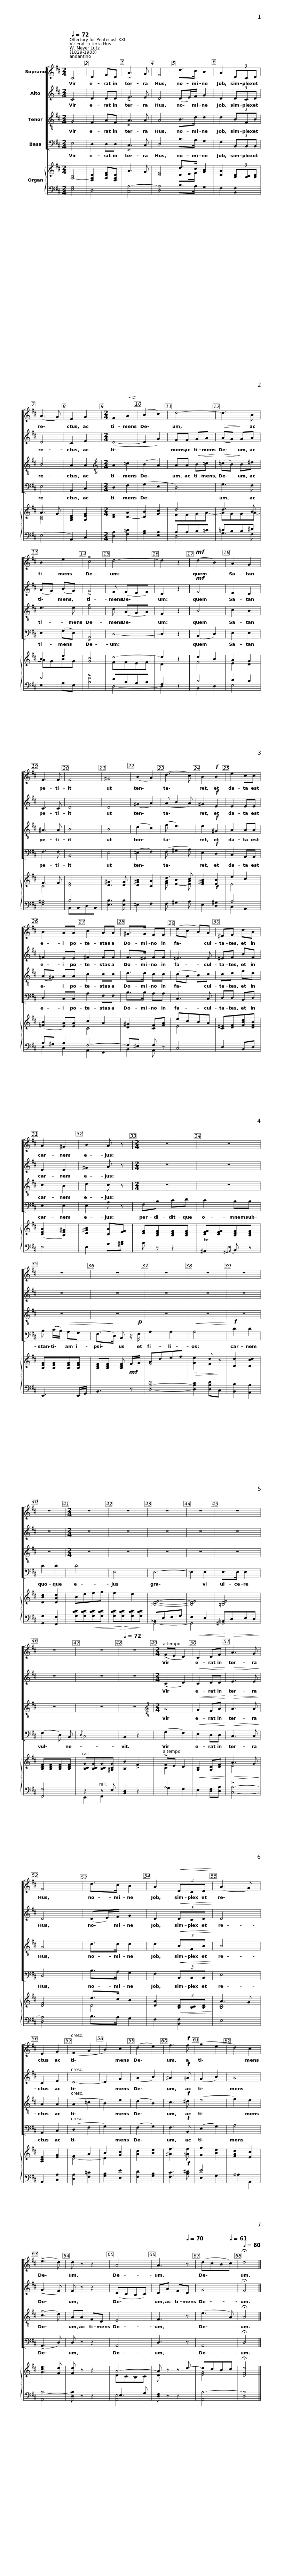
X:1
%%score [ 1 2 3 4 ] { ( 5 6 ) | ( 7 8 ) }
L:1/8
Q:1/4=72
M:2/4
I:linebreak $
K:D
V:1 treble
V:2 treble
V:3 treble-8
V:4 bass
V:5 treble
V:6 treble
V:7 bass
V:8 bass
V:1
 C4 | D2 FD | !>!A3 G | F4 | d>c B2 | %5
 A2 (3DCD | (A3 G) | E2 G2 |$[M:2/4] F2!<(! A2!<)! | (B2 c2) | %10
 d4- | d3 B | B2 e2 | !>!c4 | d4- | %15
 d2 z2 |$!mf! (d2 B2) | A2 G2 | F3 F | F4 | %20
 ^G4 | (B2 A2) | (d3 c) | B2!f! B2 |$ e2 cc | %25
 B2 AA | c2 AA | ^G>G FF | (ec B)A | ^EF dB | %30
 A2 ^G2 | B2 A z |$[M:2/4] z4 | z4 | z4 | %35
 z4 | z4 | z4 | z4 | z4 |$ %40
[M:2/4] z4 | z4 | z4 | z4 | z4 | %45
 z4 |[Q:1/4=69] z4[Q:1/4=65][Q:1/4=61][Q:1/4=60] |[Q:1/4=72] z4 |$[M:2/4] (!>!FE D2) |!<(! C2 DF!<)! | %50
!>(! A3 G!>)! | F4 | d>c B2 | A2!<(! (3DCD!<)! | (A3 G) |$ %55
 E2 G2 | (F2 A2 | B2) c2 | (d2 e2) | f3!f! f | %60
 (g2 e2 | d2) c2 |$ (!>!e3 d) | d z z2 | A4 | %65
 A3[Q:1/4=70] z |[Q:1/4=68] (d[Q:1/4=65]c[Q:1/4=63]B[Q:1/4=61]c) |[Q:1/4=60] !fermata!d4 |] %68
V:2
 C4 | D2 DD | !>!E3 E | D4 | (DE/)F/ G2 | %5
 D2 (3DCD | D4 | C2 E2 |$[M:2/4] (D4- | D2 G2) | %10
 FF GA |!>(! (AG)!>)! GA | (AG) (BG) | !>!G4 | F (FEF) | %15
 D2 z2 |$!mf! F4 | E2 D2 | C3 C | D4 | %20
 D4 | (^G2 A2) | (A B2 A) | ^G2!f! E2 |$ E2 EE | %25
 =F2 EE | ^F2 FF | F>^E FF | =E3 E | ^EF BF | %30
 E2 E2 | ^G2 A z |$[M:2/4] z4 | z4 | z4 | %35
 z4 | z4 | z4 | z4 | z4 |$ %40
[M:2/4] z4 | z4 | z4 | z4 | z4 | %45
 z4 | z4 | z4 |$[M:2/4] (!>!C2 D2) |!<(! C2 DD!<)! | %50
!>(! E3 E!>)! | D4 | (DE/)F/ G2 | D2!<(! (3DCD!<)! | D4 |$ %55
 C2 E2 | D4- | D2 G2 | (A2 B2) | ^A3!f! =A | %60
 (G2 B2) | A4 |$ (!>!G3 F) | F z z2 | (DCB,C) | %65
 DA FD | G4 | !fermata!F4 |] %68
V:3
 G4 | F2 AF | !>!A3 A | A4 | B>d d2 | %5
 d2 (3BFB | B4 | A2 A2 |$[M:2/4][K:treble-8] A2 =c2 | (B2 A2) | %10
 AA!<(! B=c!<)! |!>(! (=cB)!>)! B^d | e3 e | !>!e4 | d (AGA) | %15
 F2 z2 |$ B4 | c2 B2 | ^A3 A | B4 | %20
 B4 | (d2 c2) | (f e3) | e2!f! ^G2 |$ A2 AA | %25
 (A^G) AA | c2 cc | d>d cc | (cA B)c | cd fd | %30
 c2 B2 | d2 c z |$[M:2/4] z4 | z4 | z4 | %35
 z4 | z4 | z4 | z4 | z4 |$ %40
[M:2/4] z4 | z4 | z4 | z4 | z4 | %45
 z4 | z4 | z4 |$[M:2/4][K:treble-8] A4 |!<(! G2 FA!<)! | %50
!>(! A3 A!>)! | A4 | d>d d2 | d2!<(! (3BFB!<)! | B4 |$ %55
 A2 A2 | (A2 =c2 | B2) e2 | (d2 B2) | c3!f! ^d | %60
 (e4 | f2) e2 |$ (!>!c3 d) | AA FD | E4 | %65
 F3 z | (e3 A) | !fermata!A4 |] %68
V:4
 E,4 | D,2 D,D, | !>!C,3 C, | D,4 | B,>A, G,2 | %5
 F,2 (3B,,B,,B,, | E,4 | A,,2 C,2 |$[M:2/4] D,2 F,2 | (G,2 E,2 | %10
 D,4) | G,3 F, | E,2 (G,E,) | !>!A,,4 | D,4- | %15
 D,2 z2 |$ (B,,2 D,2) | E,2 E,2 | F,3 F, | B,,4 | %20
 E,4 | (^E,2 F,2) | (F, ^G,2 A,) | E,2!f! D,2 |$ C,2 A,,A,, | %25
 D,2 C,C, | A,2 F,F, | B,>B, A,A, | C,3 C, | D,D, B,,D, | %30
 E,2 E,2 | E,2 A, z |$ F,B, CD | C2 B,B, | B, (C/B,/)!>(! A,G, | %35
 (F,>!>)!D,) B,, z/!p! F,/ | A,2 A,2 |!<(! A,4!<)! |!f! D2 D2 | D2 D2 |$ %40
 D4 | E,4 | E,4- | E,2 E,2 | E,>E, E,2 | %45
 (F,2 D,) B,, |{D,} C,4 | B,,2 z2 |$ (G,2 F,2) |!<(! E,2 D,D,!<)! | %50
!>(! C,3 C,!>)! | D,4 | B,>A, G,2 | F,2!<(! (3B,,B,,B,,!<)! | E,4 |$ %55
 A,,2 C,2 | (D,2 F,2 | G,2) E,2 | (F,2 G,2) | F,3!f! B,, | %60
 (E,2 G,2) | A,4 |$ (!>!A,,3 D,) | D, z z2 | A,,4 | %65
 D,3 z | A,,4 | !fermata!D,4 |] %68
V:5
 [A,C]4- | [F,A,D]2 [A,DF][F,A,D] | A3 G | [DF]4 | d>c [GB]2 | %5
 [DA]2 (3[B,D][B,C][B,D] | A3 G | [A,CE]2 [A,EG]2 |$[M:2/4] [DF]2 [DA]2- | [DB]2 [Gc]2 | %10
 d4 | d3 B | B2 e2 | [Gc]4 | d4- | %15
 d2 z2 |$ d2 B2 | A2 G2 | F3 F | [DF]4 | %20
 [D^G]3 [DG] | [D^GB]2 [CA]2 | d3 c | [E^GB]2!f! [EB]2 |$ e2 c2 | %25
 ([=FB]2 [EA])[EA] | c2 A2 | [D^G]2 [CF][FA] | ecBA | [C^E][DF][FBd][DFB] | %30
 ([CEA]2 [B,E^G]2) | [D^GB]2 [CA][EF] |$ [DF][B,DF][B,DF][B,DF] | [CEF][CEF][B,DF][B,DF] | [B,EG][B,EG][B,EG][B,EG] | %35
 [B,DF][B,DF] [B,DF]!mf! F/G/ | Adef |!>(! [Ge]2 [Fd]!>)! z | [Dd]2 [Dcd]2 | [DBd]2 [DAd]2 |$ %40
 Befg | f2 e2 | [_B,DE]4- | [B,DE]4 | [=B,DE]4 | %45
 [B,DF][B,DF][B,DF][B,DF] | [B,CG][B,CG][B,CG][^A,CG] | [B,B]2 !>!F2 |$ !>!FE D2 |!<(! [A,C]2 [A,D][DF]!<)! | %50
!>(! A3 G!>)! | [DF]4 | d>c B2 | [DA]2!<(! (3[B,D][B,C][B,D]!<)! | A3 G |$ %55
 [A,CE]2 [EG]2 | F2 A2 | B2 [Gc]2 | [Ad]2 [Be]2 | [^Af]3!f! [=Af] | %60
 [Gg]2 [Be]2 | [FAd]2 [Ec]2 |$ [Gce]3 [Fd] | [Fd] z z2 | A4- | %65
 A z z d- | dcBc | !fermata![DFd]4 |] %68
V:6
 x4 | x4 | x4 | x4 | DE/F/ x2 | %5
 x4 | [B,D]4 | x4 |$[M:2/4] x4 | x4 | %10
 FFGA- | AGGA- | AGBG | x4 | FFEF | %15
 D2 z2 |$ F4 | E2 D2 | C4 | x4 | %20
 x4 | x4 | [FA] [EB]2- [EA] | x4 |$ E4 | %25
 x4 | C4 | x4 | E4 | x4 | %30
 x4 | x4 |$ x4 | x4 | x4 | %35
 x4 | F4 | x4 | x4 | x4 |$ %40
 x4 | x4 | x4 | x4 | x4 | %45
 x4 | x4 | x4 |$ C2 x2 | x4 | %50
 E4 | x4 | D4 | x2 x2 | [B,D]4 |$ %55
 x4 | D4- | D2 x2 | x4 | x4 | %60
 x4 | x4 |$ x4 | x4 | DCB,C | %65
 D x x x | [EG]4 | x4 |] %68
V:7
 [E,G,]4 | D,4 | [C,A,]4- | [D,A,]4 | B,>A, G,2 | %5
 F,2 [B,,F,]2 | (E,4 | A,,2) C,2 |$[M:2/4] [D,A,]2 [F,=C]2 | [G,B,]2 [E,A,]2 | %10
 A,A,B,=C | =CB,B,^D | E4 | x4 | DA,G,A, | %15
 F,2 z2 |$ B,4 | C2 B,2 | x4 | B,4 | %20
 x4 | x4 | x4 | x4 |$ A,4 | %25
 A,^G, A,2 | F,4- | F,^E, F, z | x4 | D,2 B,,D, | %30
 E,4 | E,2 A,[^A,C] |$ B, z z2 | T^A,,2{^G,,A,,} B,, z | E,,3 E,,/G,,/ | %35
 B,,3 z | [D,A,D]4- | [D,A,C]2 [D,A,D]C, | [B,,B,]2 [A,,A,]2 | [G,,G,]2 [F,,F,]2 |$ %40
 x4 | x4 | _B,,E,F,G, | F,2 E,2 | =B,,D,E,D, | %45
 [F,,F,]4 | z2 z E, | [B,,D,]2 z2 |$ A,4 | x2 x2 | %50
 x2 x2 | x2 x2 | x2 x2 | x2 x2 | x4 |$ %55
 x4 | x4 | x4 | x4 | x4 | %60
 E4 | A,4 |$ x4 | x4 | E,3 G, | %65
 x4 | x4 | x4 |] %68
V:8
 x4 | x4 | x4 | x4 | x4 | %5
 x4 | x4 | x4 |$[M:2/4] x4 | x4 | %10
 D,4 | G,3 F, | E,2 G,E, | !>![A,E]4 | D,4- | %15
 D,2 z2 |$ B,,2 D,2 | E,4 | [F,^A,]4 | B,,B,,D,B,, | %20
 [E,B,]3 [E,B,] | ^E,2 F,2 | F, ^G,2 A, | E,2 [D,^G,]2 |$ C,2 A,,2 | %25
 D,2 C,2 | A,,2 F,,2 | B,,2 A,, z | C,4 | x4 | %30
 x4 | x4 |$ x4 | x4 | x4 | %35
 x4 | x4 | x4 | x4 | x4 |$ %40
 [G,DE][G,DE]!<(![G,DE][G,DE] | [G,DE]!<)!!>(![G,DE][G,DE]!>)![G,DE] | G,,4- | G,,4 | ^G,,4 | %45
 x2 x2 | E,,2 F,,2 | x4 |$ G,2 F,2 | E,2 [D,F,][D,A,] | %50
 !>![C,A,]4- | [D,A,]4 | B,>A, G,2 | F,2 [B,,F,]2 | E,4 |$ %55
 A,,2 [C,A,]2 | [D,A,]2 [F,=C]2 | [G,B,]2 [E,E]2 | [F,D]2 [G,B,]2 | [F,C]3 [B,^D] | %60
 E,2 G,2 | A,2 A,,2 |$ [A,,A,]4- | [D,A,] z z2 | [A,,E,]4 | %65
 [D,F,] z z2 | [A,,A,-]4 | [D,A,]4 |] %68
